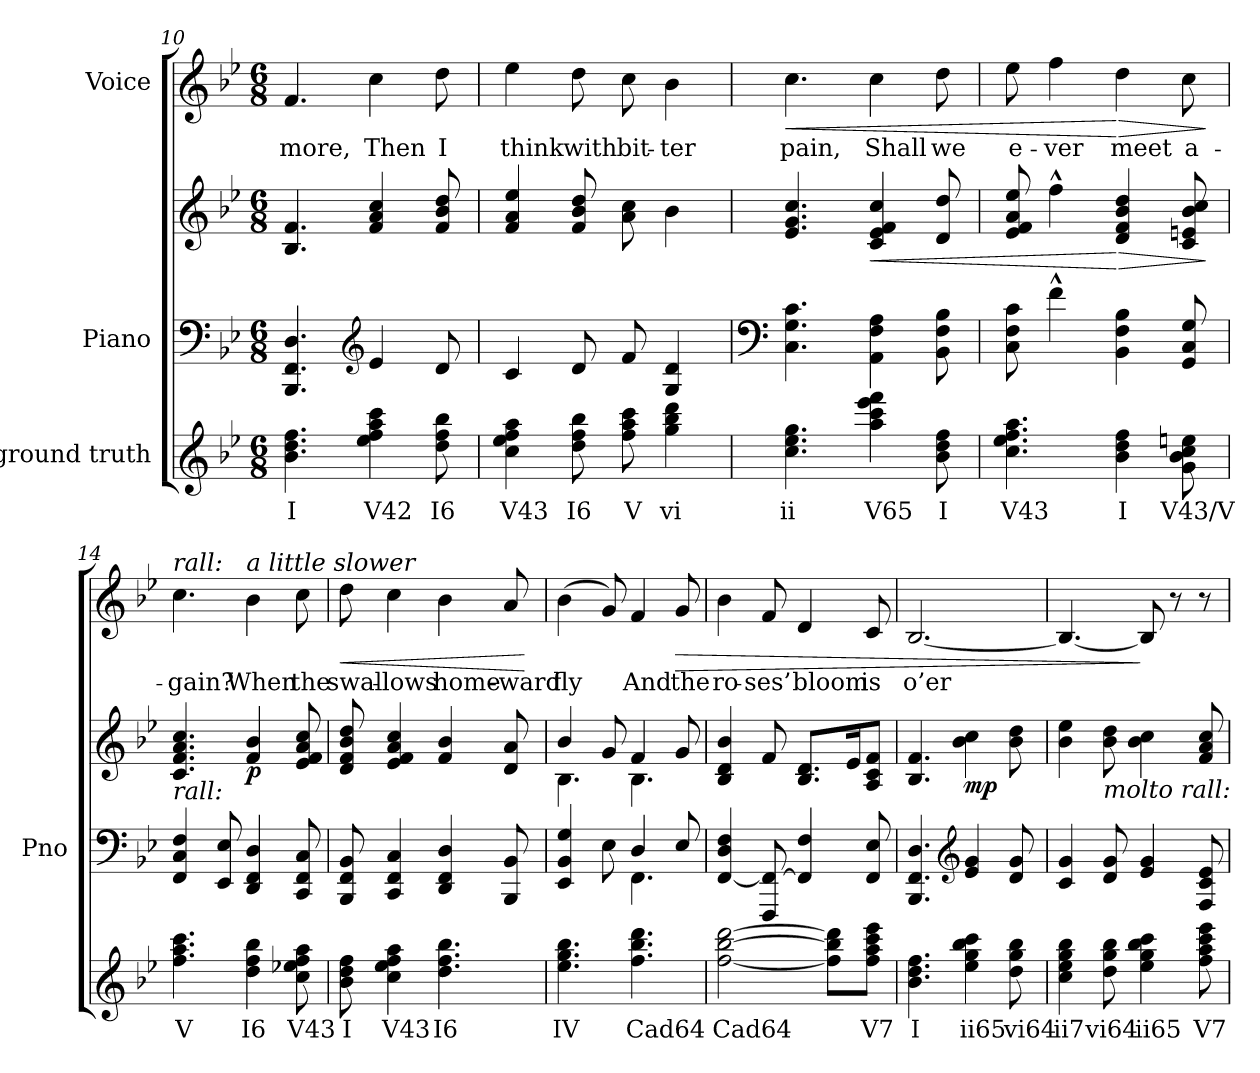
**kern	**text	**kern	**kern	**dynam	**kern	**text	**dynam
*part3	*part3	*part2	*part2	*part2	*part1	*part1	*part1
*staff4	*staff4	*staff3	*staff2	*staff2/3	*staff1	*staff1	*staff1
*I"ground truth	*	*I"Piano	*	*	*I"Voice	*	*
*	*	*I'Pno	*	*	*	*	*
*	*	*clefF4	*clefG2	*	*clefG2	*	*
*k[b-e-]	*	*k[b-e-]	*k[b-e-]	*	*k[b-e-]	*	*
*M6/8	*	*M6/8	*M6/8	*	*M6/8	*	*
=10	=10	=10	=10	=10	=10	=10	=10
!	!	!	!	!	!	!LO:LY:b	!
4.b- 4.dd 4.ff	I	4.BBB-/ 4.FF/ 4.D/	4.B-/ 4.f/	.	4.f/	more,	.
*	*	*clefG2	*	*	*	*	*
!	!	!	!	!	!	!LO:LY:b	!
4ee- 4ff 4aa 4ccc	V42	4e-/	4f/ 4a/ 4cc/	.	4cc\	Then	.
!	!	!	!	!	!	!LO:LY:b	!
8dd 8ff 8bb-	I6	8d/	8f/ 8b-/ 8dd/	.	8dd\	I	.
=11	=11	=11	=11	=11	=11	=11	=11
!	!	!	!	!	!	!LO:LY:b	!
4cc 4ee- 4ff 4aa	V43	4c/	4f/ 4a/ 4ee-/	.	4ee-\	think	.
!	!	!	!	!	!	!LO:LY:b	!
8dd 8ff 8bb-	I6	8d/	8f/ 8b-/ 8dd/	.	8dd\	with	.
!	!	!	!	!	!	!LO:LY:b	!
8ff 8aa 8ccc	V	8f/	8a\ 8cc\	.	8cc\	bit-	.
!	!	!	!	!	!	!LO:LY:b	!
4gg 4bb- 4ddd	vi	4G/ 4d/	4b-\	.	4b-\	-ter	.
=12	=12	=12	=12	=12	=12	=12	=12
*	*	*clefF4	*	*	*	*	*
!	!	!	!	!	!	!LO:LY:b	!LO:HP:b
4.cc 4.ee- 4.gg	ii	4.C\ 4.G\ 4.c\	4.e-/ 4.g/ 4.cc/	.	4.cc\	pain,	<
!	!	!	!	!LO:HP:b	!	!	!
!	!	!	!	!	!	!LO:LY:b	!
4aa 4ccc 4eee- 4fff	V65	4AA\ 4F\ 4A\	4c/ 4e-/ 4f/ 4cc/	<	4cc\	Shall	.
!	!	!	!	!	!	!LO:LY:b	!
8b- 8dd 8ff	I	8BB-\ 8F\ 8B-\	8d/ 8dd/	.	8dd\	we	.
=13	=13	=13	=13	=13	=13	=13	=13
!	!	!	!	!	!	!LO:LY:b	!
4.cc 4.ee- 4.ff 4.aa	V43	8C\ 8F\ 8c\	8e-/ 8f/ 8a/ 8ee-/	.	8ee-\	e-	.
!	!	!	!	!	!	!LO:LY:b	!
.	.	4f^^\	4ff^^\	.	4ff\	-ver	.
!	!	!	!	!LO:HP:n=1:b	!	!	!
!	!	!	!	!	!	!LO:LY:b	!LO:HP:n=1:b
4b- 4dd 4ff	I	4BB-\ 4F\ 4B-\	4d/ 4f/ 4b-/ 4dd/	[ >	4dd\	meet	[ >
!	!	!	!	!	!	!LO:LY:b	!
8g 8b- 8cc 8een	V43/V	8GG/ 8C/ 8G/	8c/ 8en/ 8b-/ 8cc/	.	8cc\	a-	.
.	.	.	.	]	.	.	]
=14	=14	=14	=14	=14	=14	=14	=14
*	*	*	*	*	*MM88	*	*
!	!	!	!	!	!LO:TX:a:i:t=rall&colon;	!	!
!	!	!	!LO:TX:b:i:t=rall&colon;	!	!	!	!
!	!	!	!	!	!	!LO:LY:b	!
4.ff 4.aa 4.ccc	V	4FF/ 4C/ 4F/	4.c/ 4.f/ 4.a/ 4.cc/	.	4.cc\	-gain?	.
.	.	8EE-/ 8E-/	.	.	.	.	.
!	!	!	!	!	!LO:TX:a:i:t=a little slower	!	!
!	!	!	!	!LO:DY:b	!	!LO:LY:b	!LO:DY:a
!	!	!	!	!	!	!	!LO:DY:n=1:a
4dd 4ff 4bb-	I6	4DD/ 4FF/ 4D/	4f/ 4b-/	p	4b-\	When	p other-dynamics
!	!	!	!	!	!	!LO:LY:b	!
8cc 8ee-X 8ff 8aa	V43	8CC/ 8FF/ 8C/	8e-/ 8f/ 8a/ 8cc/	.	8cc\	the	.
=15	=15	=15	=15	=15	=15	=15	=15
!	!	!	!	!	!	!LO:LY:b	!LO:HP:b
8b- 8dd 8ff	I	8BBB-/ 8FF/ 8BB-/	8d/ 8f/ 8b-/ 8dd/	.	8dd\	swal-	<
!	!	!	!	!	!	!LO:LY:b	!
4cc 4ee- 4ff 4aa	V43	4CC/ 4FF/ 4C/	4e-/ 4f/ 4a/ 4cc/	.	4cc\	lows	.
!	!	!	!	!	!	!LO:LY:b	!
4.dd 4.ff 4.bb-	I6	4DD/ 4FF/ 4D/	4f/ 4b-/	.	4b-\	home-	.
!	!	!	!	!	!	!LO:LY:b	!
.	.	8BBB-/ 8BB-/	8d/ 8a/	.	8a/	-ward	.
.	.	.	.	.	.	.	[
=16	=16	=16	=16	=16	=16	=16	=16
*	*	*^	*^	*	*	*	*
*	*	*	*	*	*^	*	*	*	*
!	!	!	!	!	!	!	!	!	!LO:LY:b	!
4.ee- 4.gg 4.bb-	IV	4EE-/ 4BB-/ 4G/	4.ryy	4b-/	4.B-\	4.ryy	.	(>4b-\	fly	.
.	.	8E-\	.	8g/	.	.	.	8g/)	.	.
!	!	!	!	!	!	!	!	!	!LO:LY:b	!
4.ff 4.bb- 4.ddd	Cad64	4D/	4.FF\	4f/	4.B-\	4.ryy	.	4f/	And	.
!	!	!	!	!	!	!	!	!	!LO:LY:b	!LO:HP:b
.	.	8E-/	.	8g/	.	.	.	8g/	the	>
*	*	*v	*v	*	*	*	*	*	*	*
*	*	*	*v	*v	*v	*	*	*	*
=17	=17	=17	=17	=17	=17	=17	=17
!	!	!	!	!	!	!LO:LY:b	!
[2ff [2bb- [2ddd	Cad64	[4FF/ 4D/ 4F/	4B-/ 4d/ 4b-/	.	4b-\	ro-	.
!	!	!	!	!	!	!LO:LY:b	!
.	.	8FFF/ 8FF/_	8f/	.	8f/	-ses’	.
!	!	!	!	!	!	!LO:LY:b	!
.	.	4FF/] 4F/	8.B-/ 8.d/L	.	4d/	bloom	.
8ff] 8bb-] 8ddd]L	.	.	.	.	.	.	.
.	.	.	16e-/K	.	.	.	.
!	!	!	!	!	!	!LO:LY:b	!
8ff 8aa 8ccc 8eee-J	V7	8FF/ 8E-/	8A/ 8c/ 8f/J	.	8c/	is	.
=18	=18	=18	=18	=18	=18	=18	=18
!	!	!	!	!	!	!LO:LY:b	!
4.b- 4.dd 4.ff	I	4.BBB-/ 4.FF/ 4.D/	4.B-/ 4.f/	.	[2.B-/	o’er	.
*	*	*clefG2	*	*	*	*	*
!	!	!	!	!LO:DY:b	!	!	!
4ee- 4gg 4bb- 4ccc	ii65	4e-/ 4g/	4b-\ 4cc\	mp	.	.	.
8dd 8gg 8bb-	vi64	8d/ 8g/	8b-\ 8dd\	.	.	.	.
*	*	*	*	*	*MM94	*	*
=19	=19	=19	=19	=19	=19	=19	=19
4cc 4ee- 4gg 4bb-	ii7	4c/ 4g/	4b-\ 4ee-\	.	4.B-/_	.	.
!	!	!	!LO:TX:b:i:t=molto rall&colon;	!	!	!	!
8dd 8gg 8bb-	vi64	8d/ 8g/	8b-\ 8dd\	.	.	.	.
4ee- 4gg 4bb- 4ccc	ii65	4e-/ 4g/	4b-\ 4cc\	.	8B-/]	.	]
.	.	.	.	.	8r	.	.
8ff 8aa 8ccc 8eee-	V7	8F/ 8c/ 8e-/	8f/ 8a/ 8cc/	.	8r	.	.
=	=	=	=	=	=	=	=
*-	*-	*-	*-	*-	*-	*-	*-
